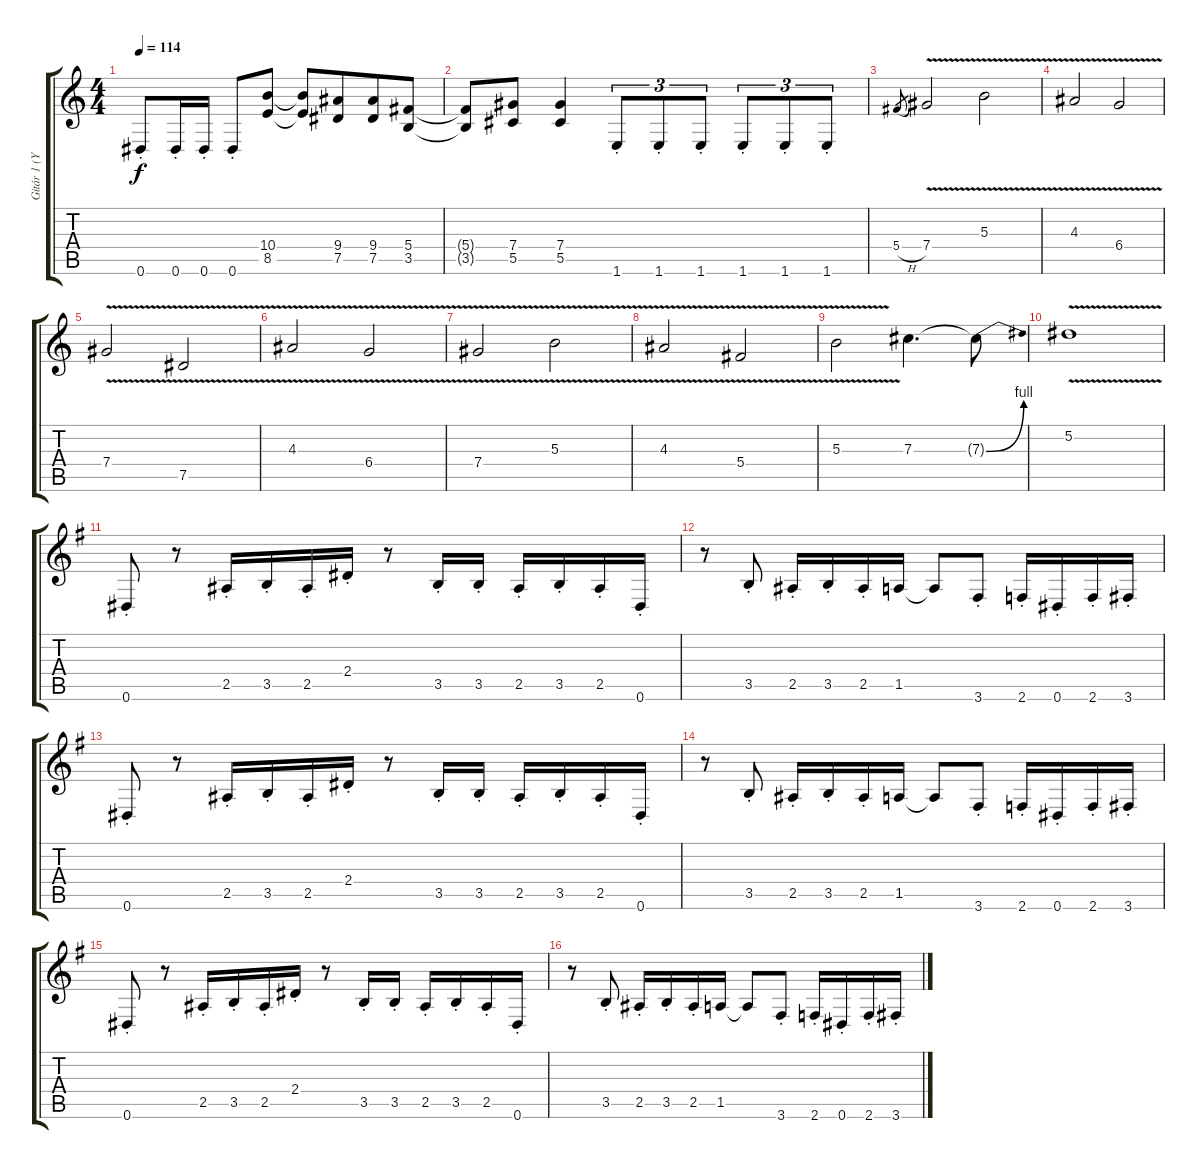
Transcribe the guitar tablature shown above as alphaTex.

\track ("Gitár 1 (Yngwie Malmsteen)" "Gitár 1 (Y") {instrument distortionguitar}
\staff {score tabs}
\tuning (Eb4 Bb3 Gb3 Db3 Ab2 Eb2) {hide}
\ts (4 4)
\tempo 114
\clef g2
\ks c
0.6{st}.8{dy f} 0.6{st}.16 0.6{st}.16 0.6{st}.8 (10.4 8.5).8 (10.4{t} 8.5{t}).8 (9.4 7.5).8{beam merge} (9.4 7.5).8 (5.4 3.5).8 |
(5.4{t} 3.5{t}).8 (7.4 5.5).8 (7.4 5.5).4 1.6{st}.8{tu (3 2)} 1.6{st}.8{tu (3 2)} 1.6{st}.8{tu (3 2)} 1.6{st}.8{tu (3 2)} 1.6{st}.8{tu (3 2)} 1.6{st}.8{tu (3 2)} |
5.4{h}.8{gr} 7.4{v}.2{volume 12} 5.3{v}.2 |
4.3{v}.2 6.4{v}.2 |
7.4{v}.2 7.5{v}.2 |
4.3{v}.2 6.4{v}.2 |
7.4{v}.2 5.3{v}.2 |
4.3{v}.2 5.4{v}.2 |
5.3{v}.2 7.3.4{d} 7.3{be (bend 0 0 60 4) t}.8 |
5.2{v}.1 |
\ks g
0.6{st}.8 r.8 2.5{st}.16 3.5{st}.16 2.5{st}.16 2.4{st}.16 r.8 3.5{st}.16 3.5{st}.16 2.5{st}.16 3.5{st}.16 2.5{st}.16 0.6{st}.16 |
r.8 3.5{st}.8 2.5{st}.16 3.5{st}.16 2.5{st}.16 1.5.16 1.5{t}.8 3.6{st}.8 2.6{st}.16 0.6{st}.16 2.6{st}.16 3.6{st}.16 |
0.6{st}.8 r.8 2.5{st}.16 3.5{st}.16 2.5{st}.16 2.4{st}.16 r.8 3.5{st}.16 3.5{st}.16 2.5{st}.16 3.5{st}.16 2.5{st}.16 0.6{st}.16 |
r.8 3.5{st}.8 2.5{st}.16 3.5{st}.16 2.5{st}.16 1.5.16 1.5{t}.8 3.6{st}.8 2.6{st}.16 0.6{st}.16 2.6{st}.16 3.6{st}.16 |
0.6{st}.8 r.8 2.5{st}.16 3.5{st}.16 2.5{st}.16 2.4{st}.16 r.8 3.5{st}.16 3.5{st}.16 2.5{st}.16 3.5{st}.16 2.5{st}.16 0.6{st}.16 |
r.8 3.5{st}.8 2.5{st}.16 3.5{st}.16 2.5{st}.16 1.5.16 1.5{t}.8 3.6{st}.8 2.6{st}.16 0.6{st}.16 2.6{st}.16 3.6{st}.16
